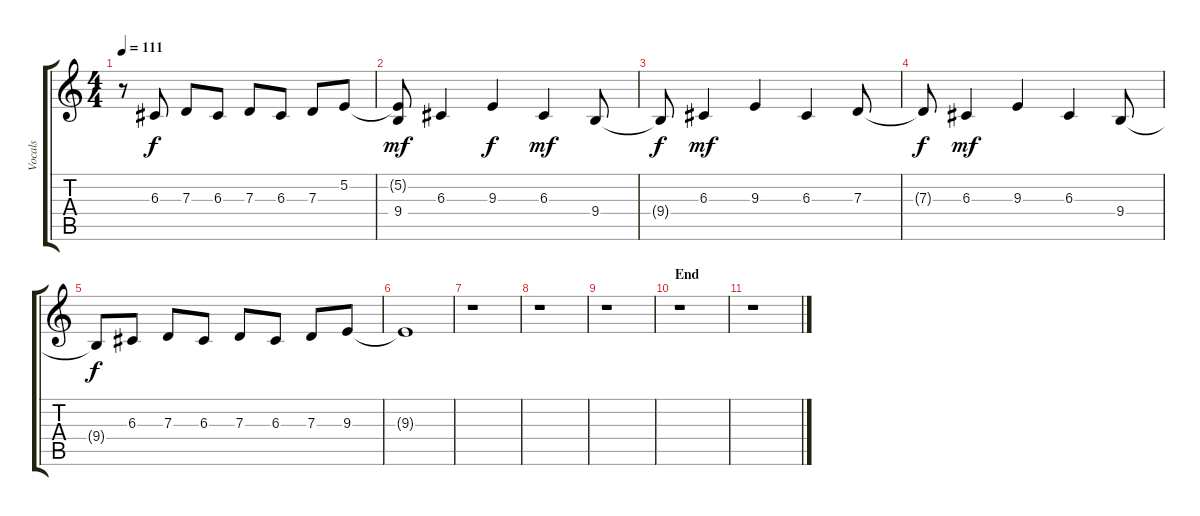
\track ("Vocals" "Vocals") {instrument tenorsax}
\staff {score tabs}
\tuning (E4 B3 G3 D3 A2 E2) {hide}
\ts (4 4)
\tempo 111
\clef g2
\ks c
r.8{dy f} 6.3.8 7.3.8 6.3.8 7.3.8 6.3.8 7.3.8 5.2.8 |
(5.2{t} 9.4).8{dy mf} 6.3.4 9.3.4{dy f} 6.3.4{dy mf} 9.4.8 |
9.4{t}.8{dy f} 6.3.4{dy mf} 9.3.4 6.3.4 7.3.8 |
7.3{t}.8{dy f} 6.3.4{dy mf} 9.3.4 6.3.4 9.4.8 |
9.4{t}.8{dy f} 6.3.8 7.3.8 6.3.8 7.3.8 6.3.8 7.3.8 9.3.8 |
9.3{t}.1 |
r.1 |
r.1 |
r.1 |
\section ("" "End")
r.1 |
r.1
